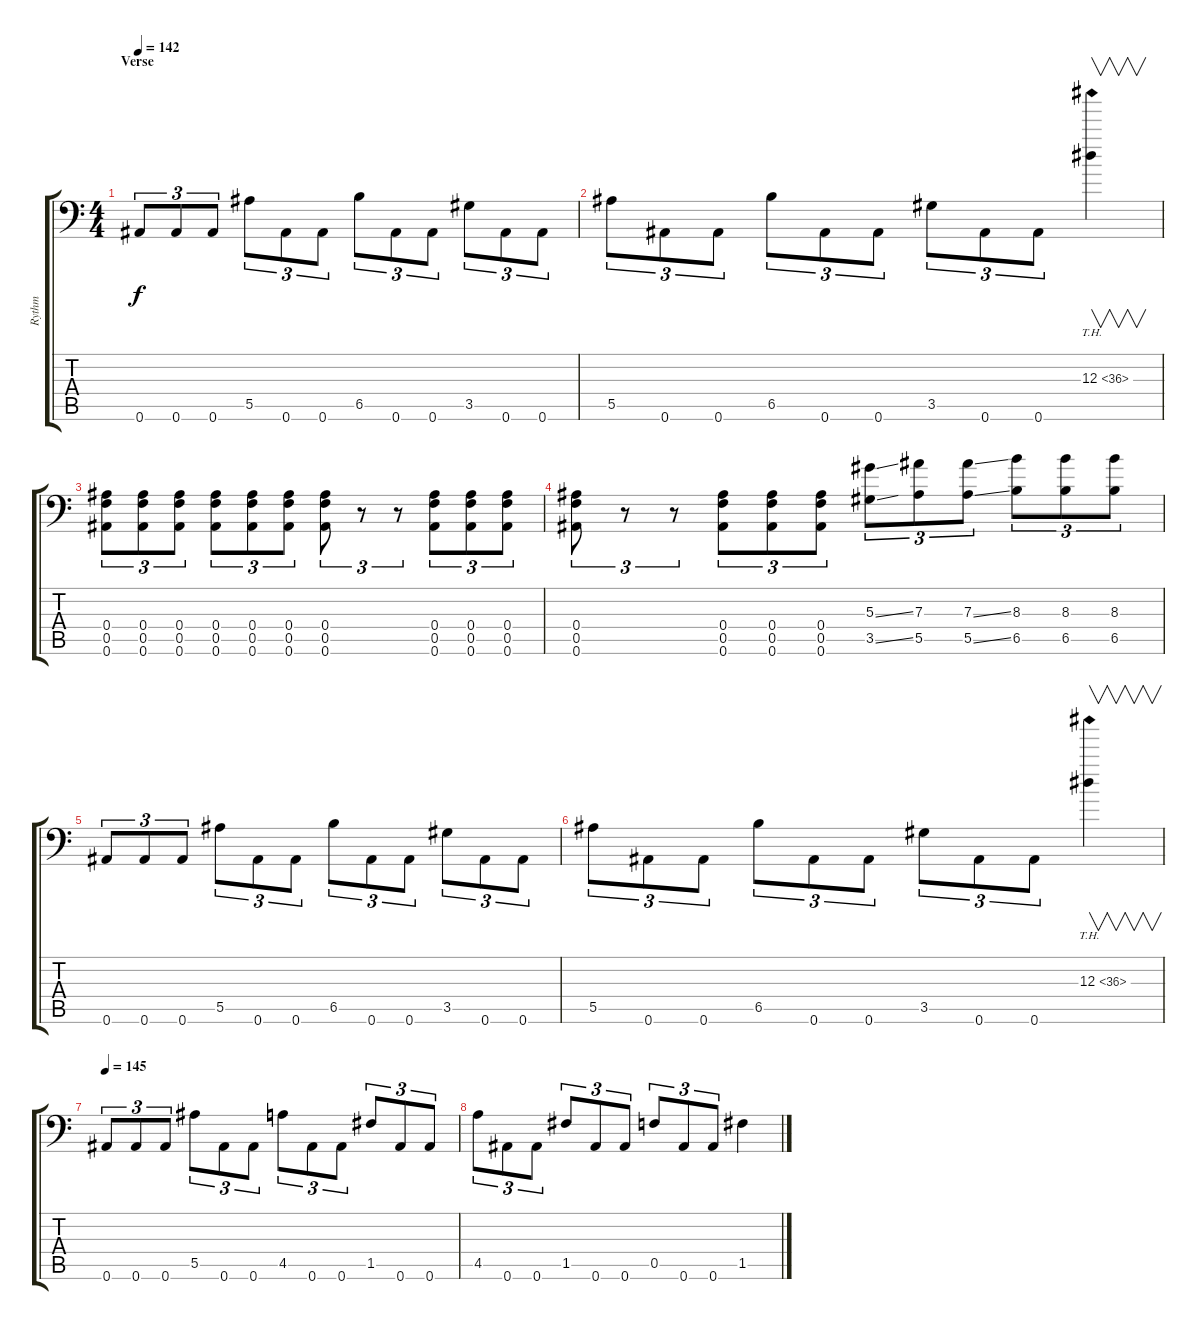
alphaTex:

\track ("Rythm" "Rythm") {instrument distortionguitar}
\staff {score tabs}
\tuning (C4 G3 Eb3 Bb2 F2 Bb1) {hide}
\ts (4 4)
\section ("" "Verse")
\tempo 142
\clef f4
\ks c
0.6.8{tu (3 2) dy f} 0.6.8{tu (3 2)} 0.6.8{tu (3 2)} 5.5.8{tu (3 2)} 0.6.8{tu (3 2)} 0.6.8{tu (3 2)} 6.5.8{tu (3 2)} 0.6.8{tu (3 2)} 0.6.8{tu (3 2)} 3.5.8{tu (3 2)} 0.6.8{tu (3 2)} 0.6.8{tu (3 2)} |
5.5.8{tu (3 2)} 0.6.8{tu (3 2)} 0.6.8{tu (3 2)} 6.5.8{tu (3 2)} 0.6.8{tu (3 2)} 0.6.8{tu (3 2)} 3.5.8{tu (3 2)} 0.6.8{tu (3 2)} 0.6.8{tu (3 2)} 12.3{th 24}.4{v} |
(0.4 0.5 0.6).8{tu (3 2)} (0.4 0.5 0.6).8{tu (3 2)} (0.4 0.5 0.6).8{tu (3 2)} (0.4 0.5 0.6).8{tu (3 2)} (0.4 0.5 0.6).8{tu (3 2)} (0.4 0.5 0.6).8{tu (3 2)} (0.4 0.5 0.6).8{tu (3 2)} r.8{tu (3 2)} r.8{tu (3 2)} (0.4 0.5 0.6).8{tu (3 2)} (0.4 0.5 0.6).8{tu (3 2)} (0.4 0.5 0.6).8{tu (3 2)} |
(0.4 0.5 0.6).8{tu (3 2)} r.8{tu (3 2)} r.8{tu (3 2)} (0.4 0.5 0.6).8{tu (3 2)} (0.4 0.5 0.6).8{tu (3 2)} (0.4 0.5 0.6).8{tu (3 2)} (5.3{ss} 3.5{ss}).8{tu (3 2)} (7.3 5.5).8{tu (3 2)} (7.3{ss} 5.5{ss}).8{tu (3 2)} (8.3 6.5).8{tu (3 2)} (8.3 6.5).8{tu (3 2)} (8.3 6.5).8{tu (3 2)} |
0.6.8{tu (3 2)} 0.6.8{tu (3 2)} 0.6.8{tu (3 2)} 5.5.8{tu (3 2)} 0.6.8{tu (3 2)} 0.6.8{tu (3 2)} 6.5.8{tu (3 2)} 0.6.8{tu (3 2)} 0.6.8{tu (3 2)} 3.5.8{tu (3 2)} 0.6.8{tu (3 2)} 0.6.8{tu (3 2)} |
5.5.8{tu (3 2)} 0.6.8{tu (3 2)} 0.6.8{tu (3 2)} 6.5.8{tu (3 2)} 0.6.8{tu (3 2)} 0.6.8{tu (3 2)} 3.5.8{tu (3 2)} 0.6.8{tu (3 2)} 0.6.8{tu (3 2)} 12.3{th 24}.4{v} |
\tempo 145
0.6.8{tu (3 2)} 0.6.8{tu (3 2)} 0.6.8{tu (3 2)} 5.5.8{tu (3 2)} 0.6.8{tu (3 2)} 0.6.8{tu (3 2)} 4.5.8{tu (3 2)} 0.6.8{tu (3 2)} 0.6.8{tu (3 2)} 1.5.8{tu (3 2)} 0.6.8{tu (3 2)} 0.6.8{tu (3 2)} |
4.5.8{tu (3 2)} 0.6.8{tu (3 2)} 0.6.8{tu (3 2)} 1.5.8{tu (3 2)} 0.6.8{tu (3 2)} 0.6.8{tu (3 2)} 0.5.8{tu (3 2)} 0.6.8{tu (3 2)} 0.6.8{tu (3 2)} 1.5.4
